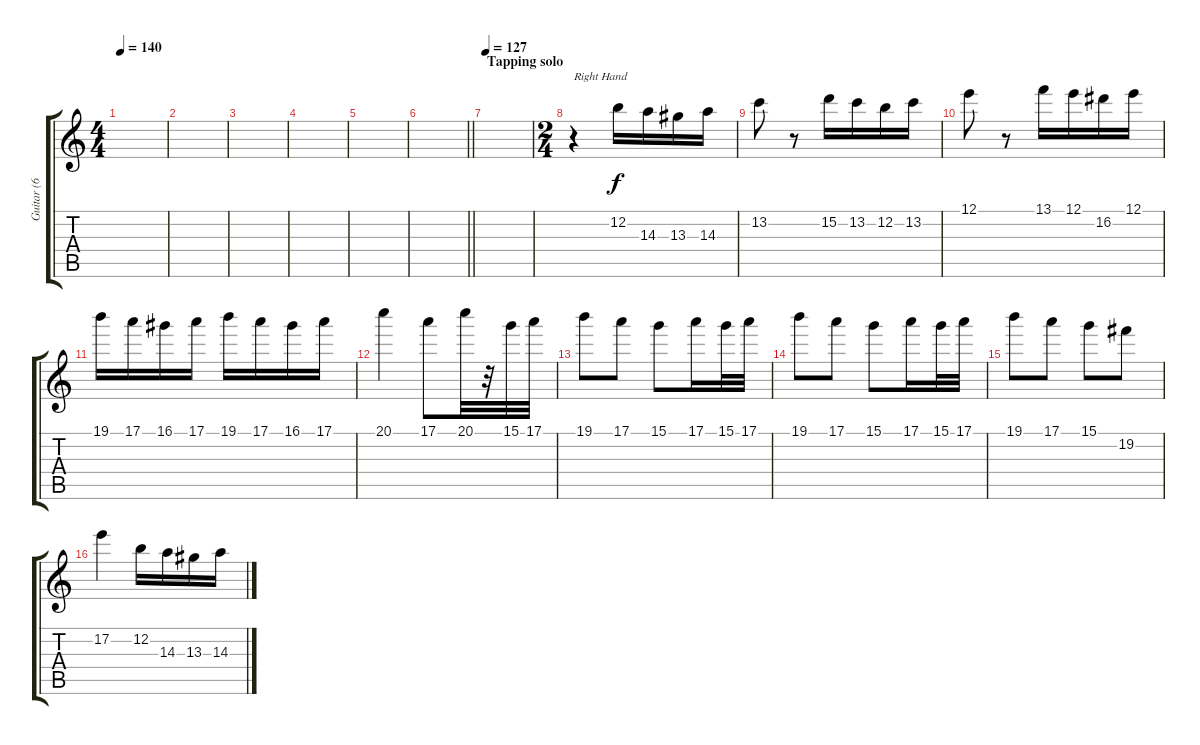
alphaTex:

\track ("Guitar (6 strings)" "Guitar (6 ") {instrument distortionguitar}
\staff {score tabs}
\tuning (E4 B3 G3 D3 A2 E2) {hide}
\ts (4 4)
\tempo 140
\clef g2
\ks c
|
|
|
|
|
\barLineRight lightlight
|
\section ("" "Tapping solo")
\tempo 127
|
\ts (2 4)
r.4{txt "Right Hand" instrument electricguitarjazz} 12.2.16 14.3.16 13.3.16 14.3.16 |
13.2.8 r.8 15.2.16 13.2.16 12.2.16 13.2.16 |
12.1.8 r.8 13.1.16 12.1.16 16.2.16 12.1.16 |
19.1.16 17.1.16 16.1.16 17.1.16 19.1.16 17.1.16 16.1.16 17.1.16 |
20.1.4 17.1.8 20.1.32 r.32 15.1.32 17.1.32 |
19.1.8 17.1.8 15.1.8 17.1.16 15.1.32 17.1.32 |
19.1.8 17.1.8 15.1.8 17.1.16 15.1.32 17.1.32 |
19.1.8 17.1.8 15.1.8 19.2.8 |
17.2.4 12.2.16 14.3.16 13.3.16 14.3.16
